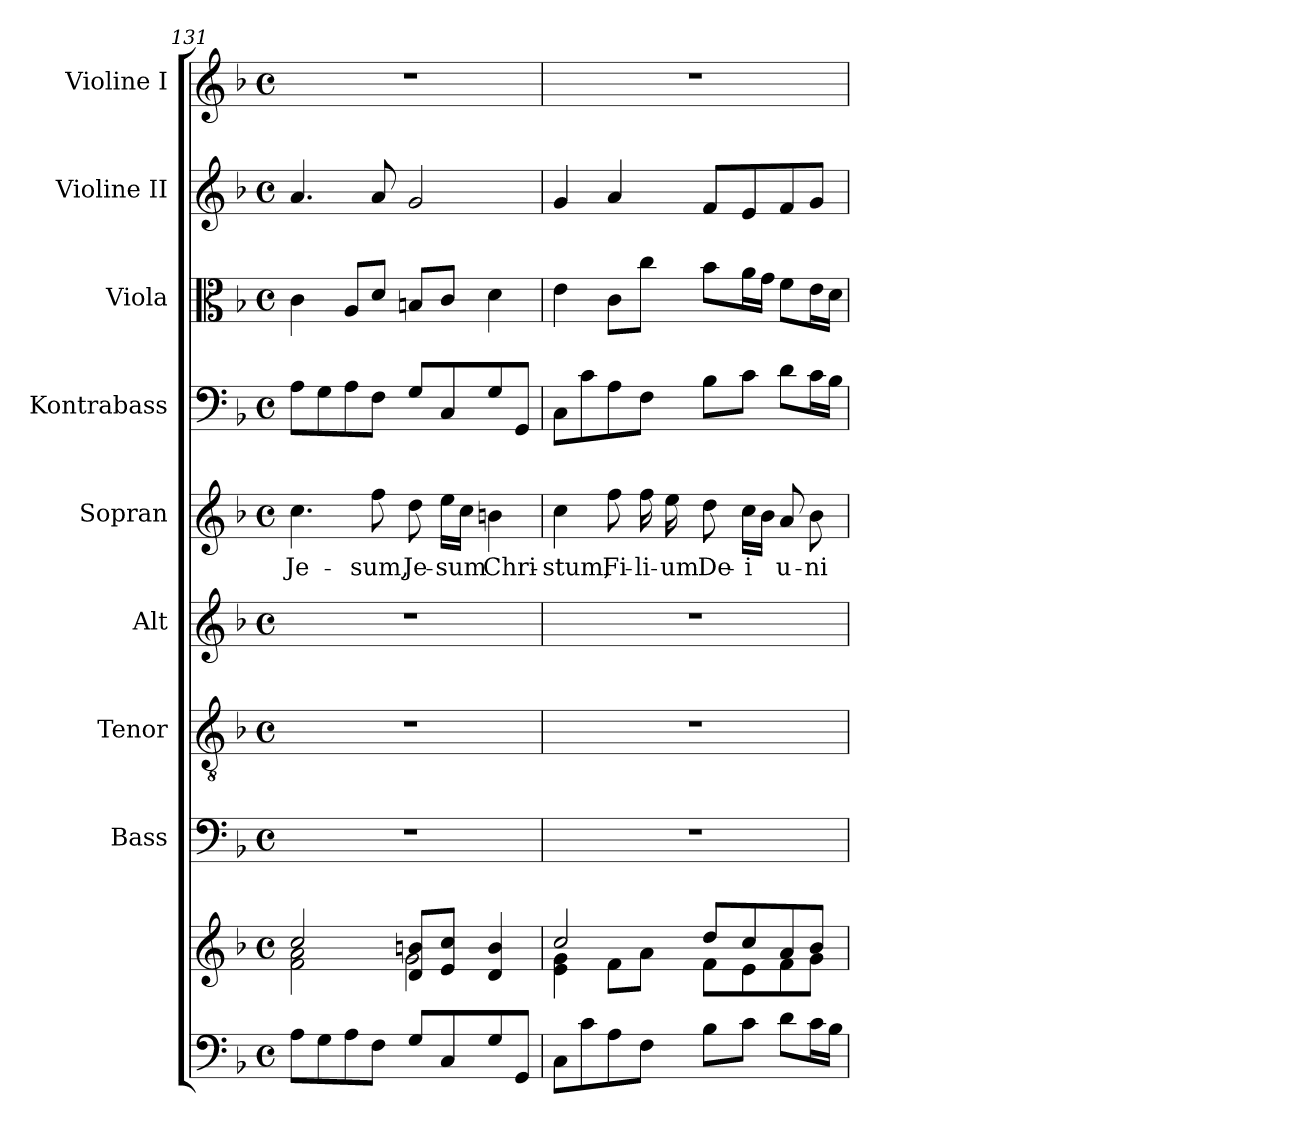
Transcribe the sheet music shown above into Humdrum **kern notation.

**kern	**kern	**kern	**kern	**kern	**kern	**text	**kern	**kern	**kern	**kern
*part9	*part9	*part8	*part7	*part6	*part5	*part5	*part4	*part3	*part2	*part1
*staff10	*staff9	*staff8	*staff7	*staff6	*staff5	*staff5	*staff4	*staff3	*staff2	*staff1
*	*	*I"Bass	*I"Tenor	*I"Alt	*I"Sopran	*	*I"Kontrabass	*I"Viola	*I"Violine II	*I"Violine I
*	*	*I'B.	*I'T.	*I'A.	*I'S.	*	*I'Kb.	*I'Vla.	*I'Vl. II	*I'Vl. I
*clefF4	*clefG2	*clefF4	*clefGv2	*clefG2	*clefG2	*	*clefF4	*clefC3	*clefG2	*clefG2
*	*	*	*	*	*	*	*ITrd7c12	*	*	*
*k[b-]	*k[b-]	*k[b-]	*k[b-]	*k[b-]	*k[b-]	*	*k[b-]	*k[b-]	*k[b-]	*k[b-]
*F:	*F:	*F:	*F:	*F:	*F:	*	*F:	*F:	*F:	*F:
*M4/4	*M4/4	*M4/4	*M4/4	*M4/4	*M4/4	*	*M4/4	*M4/4	*M4/4	*M4/4
*met(c)	*met(c)	*met(c)	*met(c)	*met(c)	*met(c)	*	*met(c)	*met(c)	*met(c)	*met(c)
=131	=131	=131	=131	=131	=131	=131	=131	=131	=131	=131
*	*^	*	*	*	*	*	*	*	*	*
!	!	!	!	!	!	!	!LO:LY:b	!	!	!	!
8A\L	2cc/	2f\ 2a\	1r	1r	1r	4.cc\	Je-	8AA\L	4c\	4.a/	1r
8G\	.	.	.	.	.	.	.	8GG\	.	.	.
8A\	.	.	.	.	.	.	.	8AA\	8A/L	.	.
!	!	!	!	!	!	!	!LO:LY:b	!	!	!	!
8F\J	.	.	.	.	.	8ff\	-sum,	8FF\J	8d/J	8a/	.
!	!	!	!	!	!	!	!LO:LY:b	!	!	!	!
8G/L	8d/ 8bn/L	2g\	.	.	.	8dd\	Je-	8GG/L	8Bn/L	2g/	.
!	!	!	!	!	!	!	!LO:LY:b	!	!	!	!
8C/	8e/ 8cc/J	.	.	.	.	16ee\LL	-sum	8CC/	8c/J	.	.
.	.	.	.	.	.	16cc\JJ	.	.	.	.	.
!	!	!	!	!	!	!	!LO:LY:b	!	!	!	!
8G/	4d/ 4b/	.	.	.	.	4bn\	Chri-	8GG/	4d\	.	.
8GG/J	.	.	.	.	.	.	.	8GGG/J	.	.	.
=132	=132	=132	=132	=132	=132	=132	=132	=132	=132	=132	=132
!	!	!	!	!	!	!	!LO:LY:b	!	!	!	!
8C\L	2cc/	4e\ 4g\	1r	1r	1r	4cc\	-stum,	8CC\L	4e\	4g/	1r
8c\	.	.	.	.	.	.	.	8C\	.	.	.
!	!	!	!	!	!	!	!LO:LY:b	!	!	!	!
8A\	.	8f\L	.	.	.	8ff\	Fi-	8AA\	8c\L	4a/	.
!	!	!	!	!	!	!	!LO:LY:b	!	!	!	!
8F\J	.	8a\J	.	.	.	16ff\	-li-	8FF\J	8cc\J	.	.
!	!	!	!	!	!	!	!LO:LY:b	!	!	!	!
.	.	.	.	.	.	16ee\	-um	.	.	.	.
!	!	!	!	!	!	!	!LO:LY:b	!	!	!	!
8B-\L	8dd/L	8f\L	.	.	.	8dd\	De-	8BB-\L	8b-\L	8f/L	.
!	!	!	!	!	!	!	!LO:LY:b	!	!	!	!
8c\J	8cc/	8e\	.	.	.	16cc\LL	-i	8C\J	16a\L	8e/	.
.	.	.	.	.	.	16b-\JJ	.	.	16g\JJ	.	.
!	!	!	!	!	!	!	!LO:LY:b	!	!	!	!
8d\L	8a/	8f\	.	.	.	8a/	u-	8D\L	8f\L	8f/	.
!	!	!	!	!	!	!	!LO:LY:b	!	!	!	!
16c\L	8b-/J	8g\J	.	.	.	8b-\	-ni-	16C\L	16e\L	8g/J	.
16B-\JJ	.	.	.	.	.	.	.	16BB-\JJ	16d\JJ	.	.
*	*v	*v	*	*	*	*	*	*	*	*	*
=	=	=	=	=	=	=	=	=	=	=
*-	*-	*-	*-	*-	*-	*-	*-	*-	*-	*-
